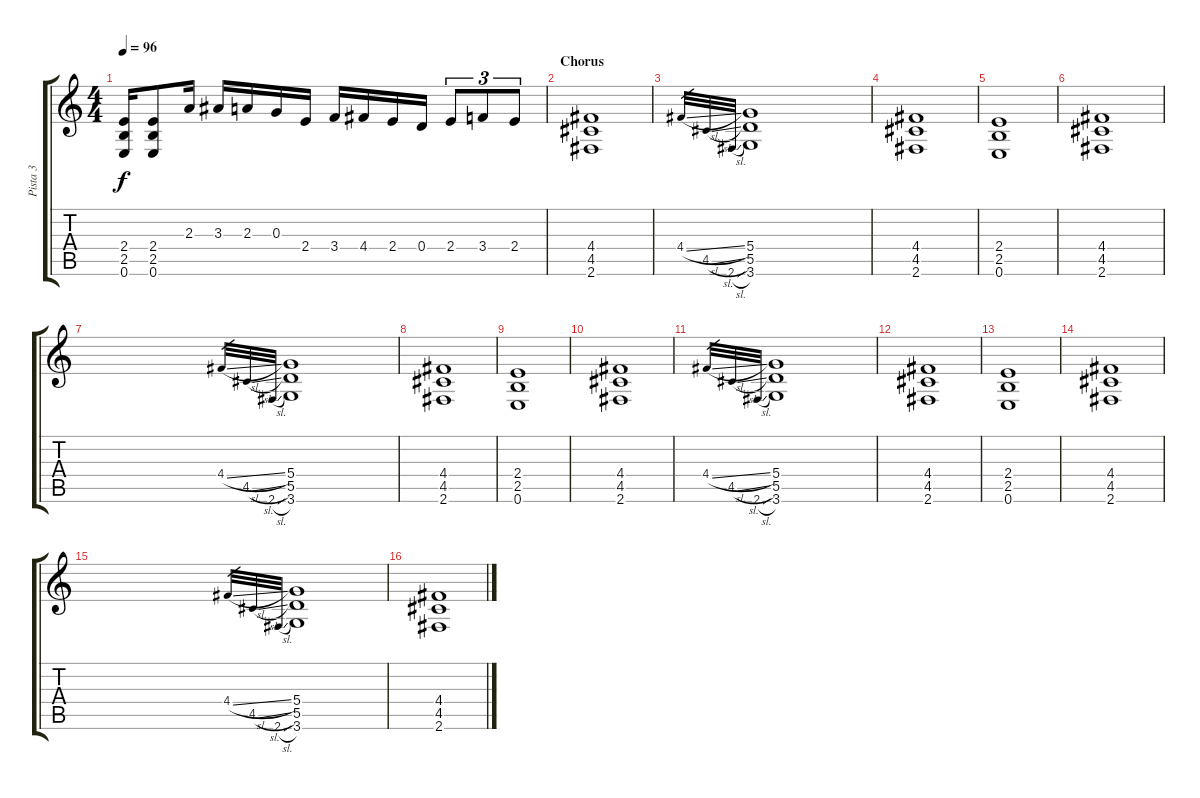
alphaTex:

\track ("Pista 3" "Pista 3") {instrument overdrivenguitar}
\staff {score tabs}
\tuning (E4 B3 G3 D3 A2 E2) {hide}
\ts (4 4)
\tempo 96
\clef g2
\ks c
(2.4 2.5 0.6).16{dy f} (2.4 2.5 0.6).8 2.3.16 3.3.16 2.3.16 0.3.16 2.4.16 3.4.16 4.4.16 2.4.16 0.4.16 2.4.8{tu (3 2)} 3.4.8{tu (3 2)} 2.4.8{tu (3 2)} |
\section ("" "Chorus")
(4.4 4.5 2.6).1 |
4.4{sl}.32{gr} 4.5{sl}.32{gr} 2.6{sl}.32{gr} (5.4 5.5 3.6).1 |
(4.4 4.5 2.6).1 |
(2.4 2.5 0.6).1 |
(4.4 4.5 2.6).1 |
4.4{sl}.32{gr} 4.5{sl}.32{gr} 2.6{sl}.32{gr} (5.4 5.5 3.6).1 |
(4.4 4.5 2.6).1 |
(2.4 2.5 0.6).1 |
(4.4 4.5 2.6).1 |
4.4{sl}.32{gr} 4.5{sl}.32{gr} 2.6{sl}.32{gr} (5.4 5.5 3.6).1 |
(4.4 4.5 2.6).1 |
(2.4 2.5 0.6).1 |
(4.4 4.5 2.6).1 |
4.4{sl}.32{gr} 4.5{sl}.32{gr} 2.6{sl}.32{gr} (5.4 5.5 3.6).1 |
(4.4 4.5 2.6).1
